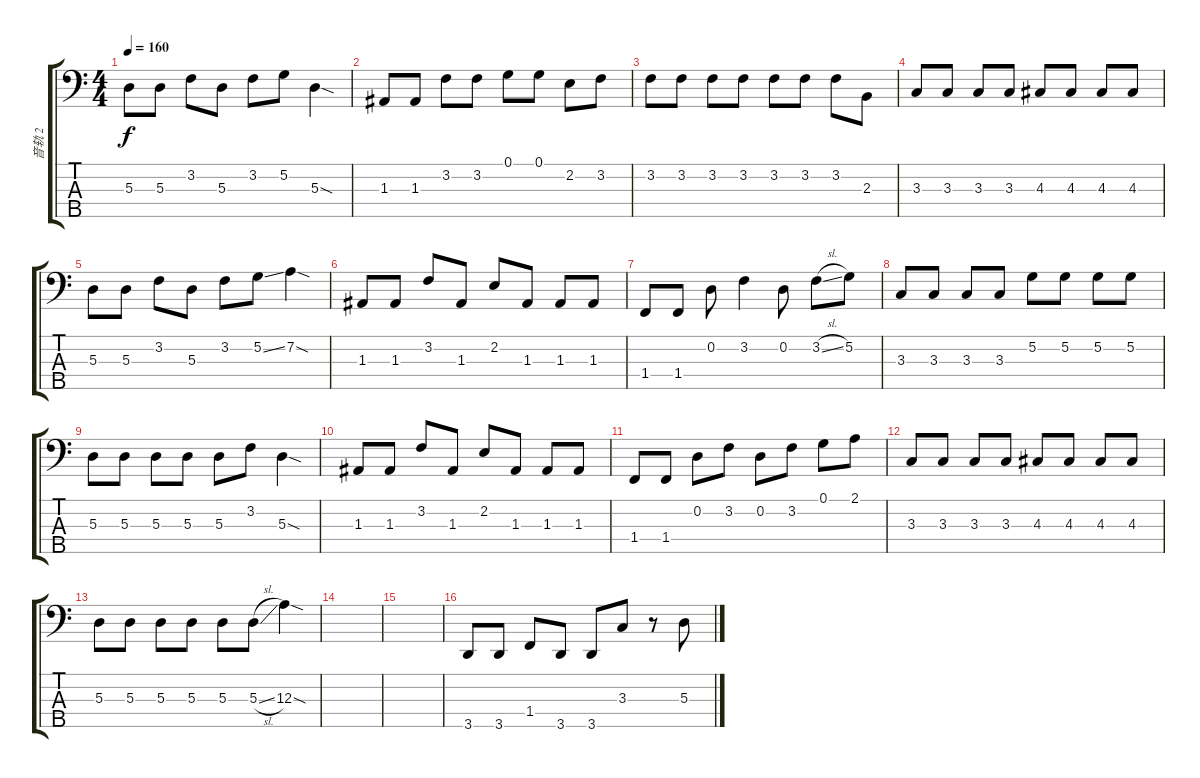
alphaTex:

\track ("音轨 2" "音轨 2") {instrument electricbassfinger}
\staff {score tabs}
\tuning (G2 D2 A1 E1 B0) {hide}
\ts (4 4)
\tempo 160
\clef f4
\ks c
5.3.8{dy f} 5.3.8 3.2.8 5.3.8 3.2.8 5.2.8 5.3{sod}.4 |
1.3.8 1.3.8 3.2.8 3.2.8 0.1.8 0.1.8 2.2.8 3.2.8 |
3.2.8 3.2.8 3.2.8 3.2.8 3.2.8 3.2.8 3.2.8 2.3.8 |
3.3.8 3.3.8 3.3.8 3.3.8 4.3.8 4.3.8 4.3.8 4.3.8 |
5.3.8 5.3.8 3.2.8 5.3.8 3.2.8 5.2{ss}.8 7.2{sod}.4 |
1.3.8 1.3.8 3.2.8 1.3.8 2.2.8 1.3.8 1.3.8 1.3.8 |
1.4.8 1.4.8 0.2.8 3.2.4 0.2.8 3.2{sl}.8 5.2.8 |
3.3.8 3.3.8 3.3.8 3.3.8 5.2.8 5.2.8 5.2.8 5.2.8 |
5.3.8 5.3.8 5.3.8 5.3.8 5.3.8 3.2.8 5.3{sod}.4 |
1.3.8 1.3.8 3.2.8 1.3.8 2.2.8 1.3.8 1.3.8 1.3.8 |
1.4.8 1.4.8 0.2.8 3.2.8 0.2.8 3.2.8 0.1.8 2.1.8 |
3.3.8 3.3.8 3.3.8 3.3.8 4.3.8 4.3.8 4.3.8 4.3.8 |
5.3.8 5.3.8 5.3.8 5.3.8 5.3.8 5.3{sl}.8 12.3{sod}.4 |
|
|
3.5.8 3.5.8 1.4.8 3.5.8 3.5.8 3.3.8 r.8 5.3.8
